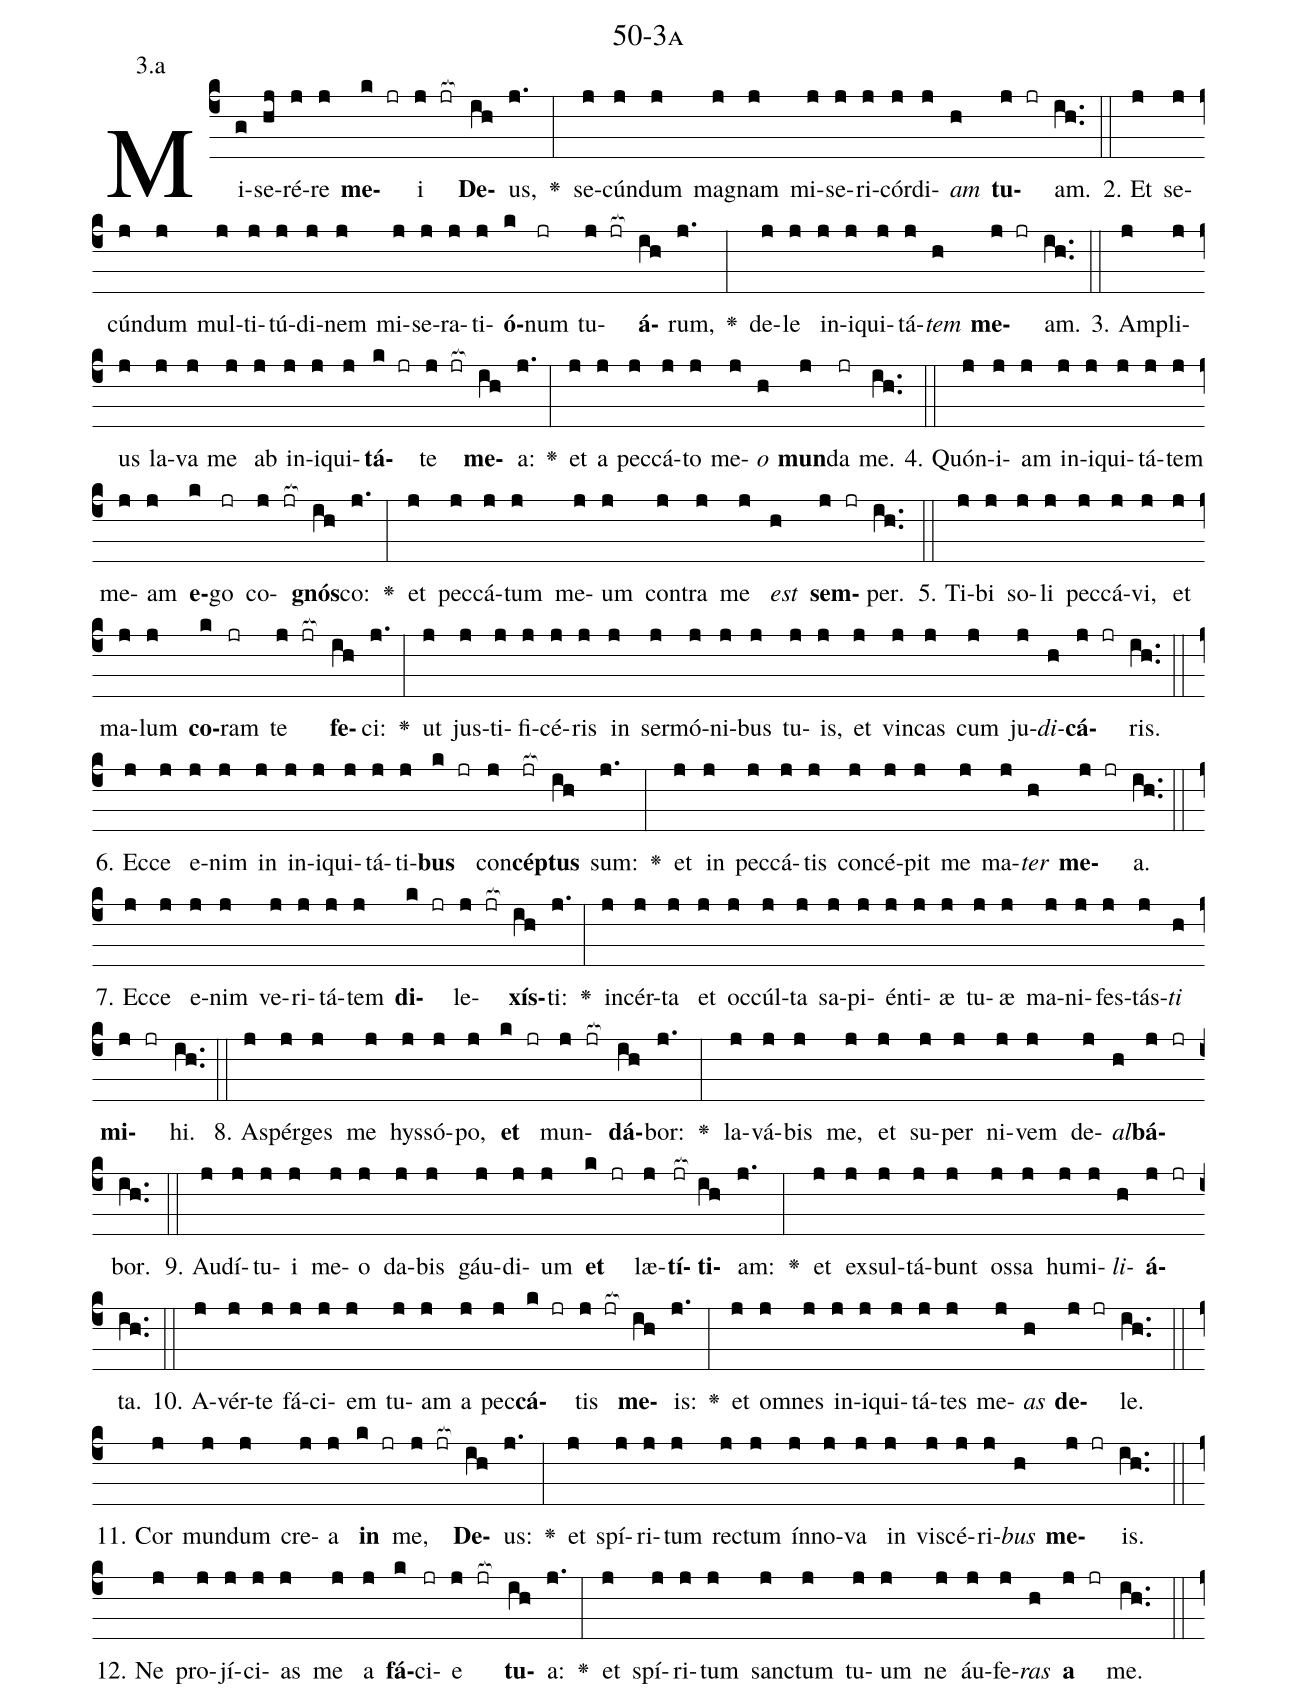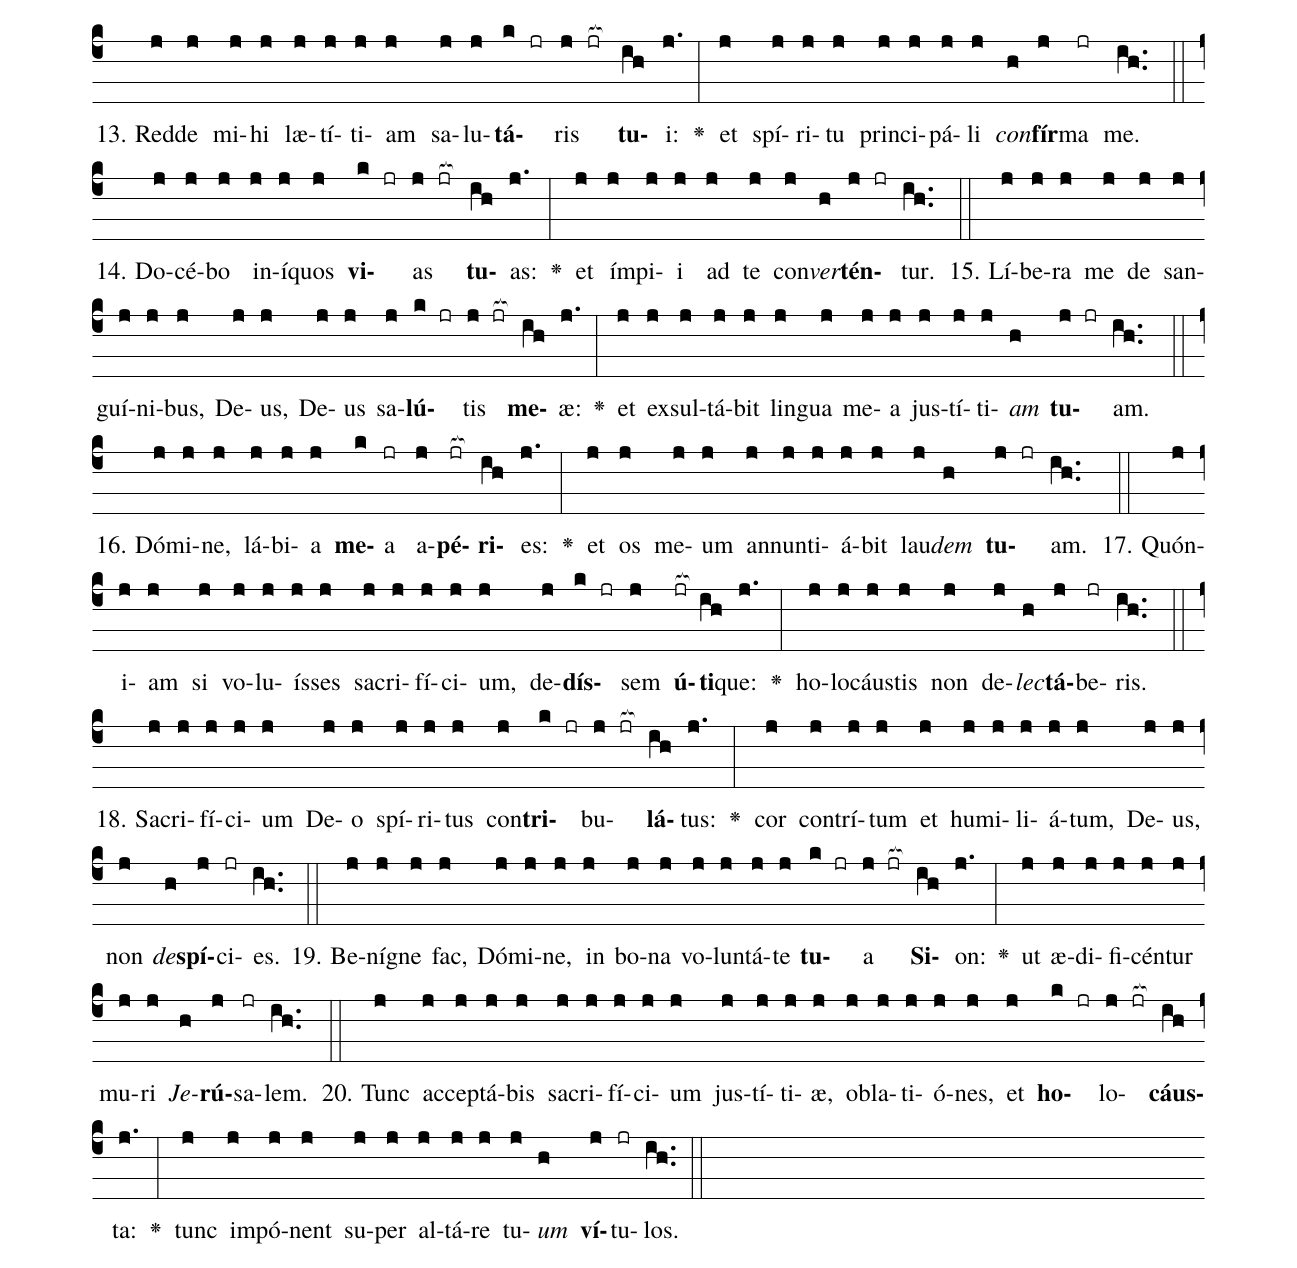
name: 50-3a;
annotation: 3.a;
%%
(c4)Mi(g)se(hj)ré(j)re(j) <b>me</b>(k jr)i(j jr[ocb:1{]) <b>De</b>(ih[ocb:0}])us,(j.) <v>\greheightstar</v>(:) se(j)cún(j)dum(j) ma(j)gnam(j) mi(j)se(j)ri(j)cór(j)di(j)<i>am</i>(h) <b>tu</b>(j jr)am.(ih..) (::)
2. Et(j) se(j)cún(j)dum(j) mul(j)ti(j)tú(j)di(j)nem(j) mi(j)se(j)ra(j)ti(j)<b>ó</b>(k)num(jr) tu(j jr[ocb:1{])<b>á</b>(ih[ocb:0}])rum,(j.) <v>\greheightstar</v>(:) de(j)le(j) in(j)i(j)qui(j)tá(j)<i>tem</i>(h) <b>me</b>(j jr)am.(ih..) (::)
3. Am(j)pli(j)us(j) la(j)va(j) me(j) ab(j) in(j)i(j)qui(j)<b>tá</b>(k jr)te(j jr[ocb:1{]) <b>me</b>(ih[ocb:0}])a:(j.) <v>\greheightstar</v>(:) et(j) a(j) pec(j)cá(j)to(j) me(j)<i>o</i>(h) <b>mun</b>(j)da(jr) me.(ih..) (::)
4. Quón(j)i(j)am(j) in(j)i(j)qui(j)tá(j)tem(j) me(j)am(j) <b>e</b>(k)go(jr) co(j jr[ocb:1{])<b>gnós</b>(ih[ocb:0}])co:(j.) <v>\greheightstar</v>(:) et(j) pec(j)cá(j)tum(j) me(j)um(j) con(j)tra(j) me(j) <i>est</i>(h) <b>sem</b>(j jr)per.(ih..) (::)
5. Ti(j)bi(j) so(j)li(j) pec(j)cá(j)vi,(j) et(j) ma(j)lum(j) <b>co</b>(k)ram(jr) te(j jr[ocb:1{]) <b>fe</b>(ih[ocb:0}])ci:(j.) <v>\greheightstar</v>(:) ut(j) jus(j)ti(j)fi(j)cé(j)ris(j) in(j) ser(j)mó(j)ni(j)bus(j) tu(j)is,(j) et(j) vin(j)cas(j) cum(j) ju(j)<i>di</i>(h)<b>cá</b>(j jr)ris.(ih..) (::)
6. Ec(j)ce(j) e(j)nim(j) in(j) in(j)i(j)qui(j)tá(j)ti(j)<b>bus</b>(k jr) con(j)<b>cép</b>(jr[ocb:1{])<b>tus</b>(ih[ocb:0}]) sum:(j.) <v>\greheightstar</v>(:) et(j) in(j) pec(j)cá(j)tis(j) con(j)cé(j)pit(j) me(j) ma(j)<i>ter</i>(h) <b>me</b>(j jr)a.(ih..) (::)
7. Ec(j)ce(j) e(j)nim(j) ve(j)ri(j)tá(j)tem(j) <b>di</b>(k jr)le(j jr[ocb:1{])<b>xís</b>(ih[ocb:0}])ti:(j.) <v>\greheightstar</v>(:) in(j)cér(j)ta(j) et(j) oc(j)cúl(j)ta(j) sa(j)pi(j)én(j)ti(j)æ(j) tu(j)æ(j) ma(j)ni(j)fes(j)tás(j)<i>ti</i>(h) <b>mi</b>(j jr)hi.(ih..) (::)
8. A(j)spér(j)ges(j) me(j) hys(j)só(j)po,(j) <b>et</b>(k jr) mun(j jr[ocb:1{])<b>dá</b>(ih[ocb:0}])bor:(j.) <v>\greheightstar</v>(:) la(j)vá(j)bis(j) me,(j) et(j) su(j)per(j) ni(j)vem(j) de(j)<i>al</i>(h)<b>bá</b>(j jr)bor.(ih..) (::)
9. Au(j)dí(j)tu(j)i(j) me(j)o(j) da(j)bis(j) gáu(j)di(j)um(j) <b>et</b>(k jr) læ(j)<b>tí</b>(jr[ocb:1{])<b>ti</b>(ih[ocb:0}])am:(j.) <v>\greheightstar</v>(:) et(j) ex(j)sul(j)tá(j)bunt(j) os(j)sa(j) hu(j)mi(j)<i>li</i>(h)<b>á</b>(j jr)ta.(ih..) (::)
10. A(j)vér(j)te(j) fá(j)ci(j)em(j) tu(j)am(j) a(j) pec(j)<b>cá</b>(k jr)tis(j jr[ocb:1{]) <b>me</b>(ih[ocb:0}])is:(j.) <v>\greheightstar</v>(:) et(j) om(j)nes(j) in(j)i(j)qui(j)tá(j)tes(j) me(j)<i>as</i>(h) <b>de</b>(j jr)le.(ih..) (::)
11. Cor(j) mun(j)dum(j) cre(j)a(j) <b>in</b>(k jr) me,(j jr[ocb:1{]) <b>De</b>(ih[ocb:0}])us:(j.) <v>\greheightstar</v>(:) et(j) spí(j)ri(j)tum(j) rec(j)tum(j) ín(j)no(j)va(j) in(j) vi(j)scé(j)ri(j)<i>bus</i>(h) <b>me</b>(j jr)is.(ih..) (::)
12. Ne(j) pro(j)jí(j)ci(j)as(j) me(j) a(j) <b>fá</b>(k)ci(jr)e(j jr[ocb:1{]) <b>tu</b>(ih[ocb:0}])a:(j.) <v>\greheightstar</v>(:) et(j) spí(j)ri(j)tum(j) sanc(j)tum(j) tu(j)um(j) ne(j) áu(j)fe(j)<i>ras</i>(h) <b>a</b>(j jr) me.(ih..) (::)
13. Red(j)de(j) mi(j)hi(j) læ(j)tí(j)ti(j)am(j) sa(j)lu(j)<b>tá</b>(k jr)ris(j jr[ocb:1{]) <b>tu</b>(ih[ocb:0}])i:(j.) <v>\greheightstar</v>(:) et(j) spí(j)ri(j)tu(j) prin(j)ci(j)pá(j)li(j) <i>con</i>(h)<b>fír</b>(j)ma(jr) me.(ih..) (::)
14. Do(j)cé(j)bo(j) in(j)í(j)quos(j) <b>vi</b>(k jr)as(j jr[ocb:1{]) <b>tu</b>(ih[ocb:0}])as:(j.) <v>\greheightstar</v>(:) et(j) ím(j)pi(j)i(j) ad(j) te(j) con(j)<i>ver</i>(h)<b>tén</b>(j jr)tur.(ih..) (::)
15. Lí(j)be(j)ra(j) me(j) de(j) san(j)guí(j)ni(j)bus,(j) De(j)us,(j) De(j)us(j) sa(j)<b>lú</b>(k jr)tis(j jr[ocb:1{]) <b>me</b>(ih[ocb:0}])æ:(j.) <v>\greheightstar</v>(:) et(j) ex(j)sul(j)tá(j)bit(j) lin(j)gua(j) me(j)a(j) jus(j)tí(j)ti(j)<i>am</i>(h) <b>tu</b>(j jr)am.(ih..) (::)
16. Dó(j)mi(j)ne,(j) lá(j)bi(j)a(j) <b>me</b>(k)a(jr) a(j)<b>pé</b>(jr[ocb:1{])<b>ri</b>(ih[ocb:0}])es:(j.) <v>\greheightstar</v>(:) et(j) os(j) me(j)um(j) an(j)nun(j)ti(j)á(j)bit(j) lau(j)<i>dem</i>(h) <b>tu</b>(j jr)am.(ih..) (::)
17. Quón(j)i(j)am(j) si(j) vo(j)lu(j)ís(j)ses(j) sa(j)cri(j)fí(j)ci(j)um,(j) de(j)<b>dís</b>(k jr)sem(j) <b>ú</b>(jr[ocb:1{])<b>ti</b>(ih[ocb:0}])que:(j.) <v>\greheightstar</v>(:) ho(j)lo(j)cáus(j)tis(j) non(j) de(j)<i>lec</i>(h)<b>tá</b>(j)be(jr)ris.(ih..) (::)
18. Sa(j)cri(j)fí(j)ci(j)um(j) De(j)o(j) spí(j)ri(j)tus(j) con(j)<b>tri</b>(k jr)bu(j jr[ocb:1{])<b>lá</b>(ih[ocb:0}])tus:(j.) <v>\greheightstar</v>(:) cor(j) con(j)trí(j)tum(j) et(j) hu(j)mi(j)li(j)á(j)tum,(j) De(j)us,(j) non(j) <i>de</i>(h)<b>spí</b>(j)ci(jr)es.(ih..) (::)
19. Be(j)ní(j)gne(j) fac,(j) Dó(j)mi(j)ne,(j) in(j) bo(j)na(j) vo(j)lun(j)tá(j)te(j) <b>tu</b>(k jr)a(j jr[ocb:1{]) <b>Si</b>(ih[ocb:0}])on:(j.) <v>\greheightstar</v>(:) ut(j) æ(j)di(j)fi(j)cén(j)tur(j) mu(j)ri(j) <i>Je</i>(h)<b>rú</b>(j)sa(jr)lem.(ih..) (::)
20. Tunc(j) ac(j)cep(j)tá(j)bis(j) sa(j)cri(j)fí(j)ci(j)um(j) jus(j)tí(j)ti(j)æ,(j) ob(j)la(j)ti(j)ó(j)nes,(j) et(j) <b>ho</b>(k jr)lo(j jr[ocb:1{])<b>cáus</b>(ih[ocb:0}])ta:(j.) <v>\greheightstar</v>(:) tunc(j) im(j)pó(j)nent(j) su(j)per(j) al(j)tá(j)re(j) tu(j)<i>um</i>(h) <b>ví</b>(j)tu(jr)los.(ih..) (::)
